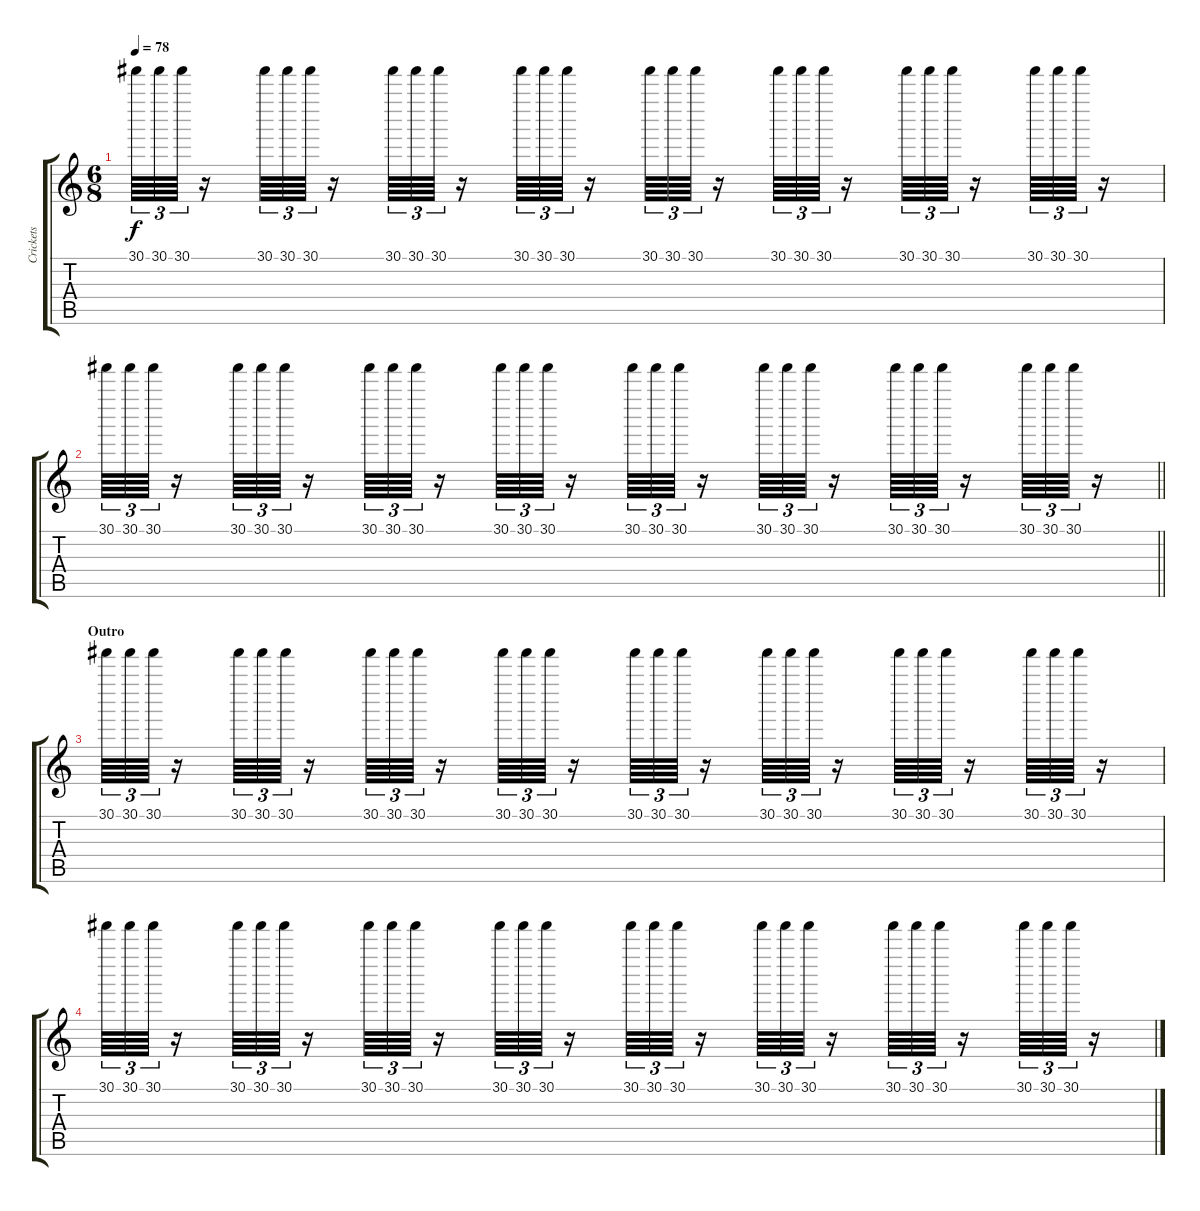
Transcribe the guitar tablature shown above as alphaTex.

\track ("Crickets" "Crickets") {instrument pad5bowed}
\staff {score tabs}
\tuning (C6 B3 Gb3 D3 A2 E2) {hide}
\ts (6 8)
\tempo 78
\clef g2
\ks c
30.1.64{tu (3 2) dy f} 30.1.64{tu (3 2)} 30.1.64{tu (3 2)} r.16 30.1.64{tu (3 2)} 30.1.64{tu (3 2)} 30.1.64{tu (3 2)} r.16 30.1.64{tu (3 2)} 30.1.64{tu (3 2)} 30.1.64{tu (3 2)} r.16 30.1.64{tu (3 2)} 30.1.64{tu (3 2)} 30.1.64{tu (3 2)} r.16 30.1.64{tu (3 2)} 30.1.64{tu (3 2)} 30.1.64{tu (3 2)} r.16 30.1.64{tu (3 2)} 30.1.64{tu (3 2)} 30.1.64{tu (3 2)} r.16 30.1.64{tu (3 2)} 30.1.64{tu (3 2)} 30.1.64{tu (3 2)} r.16 30.1.64{tu (3 2)} 30.1.64{tu (3 2)} 30.1.64{tu (3 2)} r.16 |
\barLineRight lightlight
30.1.64{tu (3 2)} 30.1.64{tu (3 2)} 30.1.64{tu (3 2)} r.16 30.1.64{tu (3 2)} 30.1.64{tu (3 2)} 30.1.64{tu (3 2)} r.16 30.1.64{tu (3 2)} 30.1.64{tu (3 2)} 30.1.64{tu (3 2)} r.16 30.1.64{tu (3 2)} 30.1.64{tu (3 2)} 30.1.64{tu (3 2)} r.16 30.1.64{tu (3 2)} 30.1.64{tu (3 2)} 30.1.64{tu (3 2)} r.16 30.1.64{tu (3 2)} 30.1.64{tu (3 2)} 30.1.64{tu (3 2)} r.16 30.1.64{tu (3 2)} 30.1.64{tu (3 2)} 30.1.64{tu (3 2)} r.16 30.1.64{tu (3 2)} 30.1.64{tu (3 2)} 30.1.64{tu (3 2)} r.16 |
\section ("" "Outro")
30.1.64{tu (3 2)} 30.1.64{tu (3 2)} 30.1.64{tu (3 2)} r.16 30.1.64{tu (3 2)} 30.1.64{tu (3 2)} 30.1.64{tu (3 2)} r.16 30.1.64{tu (3 2)} 30.1.64{tu (3 2)} 30.1.64{tu (3 2)} r.16 30.1.64{tu (3 2)} 30.1.64{tu (3 2)} 30.1.64{tu (3 2)} r.16 30.1.64{tu (3 2)} 30.1.64{tu (3 2)} 30.1.64{tu (3 2)} r.16 30.1.64{tu (3 2)} 30.1.64{tu (3 2)} 30.1.64{tu (3 2)} r.16 30.1.64{tu (3 2)} 30.1.64{tu (3 2)} 30.1.64{tu (3 2)} r.16 30.1.64{tu (3 2)} 30.1.64{tu (3 2)} 30.1.64{tu (3 2)} r.16 |
30.1.64{tu (3 2)} 30.1.64{tu (3 2)} 30.1.64{tu (3 2)} r.16 30.1.64{tu (3 2)} 30.1.64{tu (3 2)} 30.1.64{tu (3 2)} r.16 30.1.64{tu (3 2)} 30.1.64{tu (3 2)} 30.1.64{tu (3 2)} r.16 30.1.64{tu (3 2)} 30.1.64{tu (3 2)} 30.1.64{tu (3 2)} r.16 30.1.64{tu (3 2)} 30.1.64{tu (3 2)} 30.1.64{tu (3 2)} r.16 30.1.64{tu (3 2)} 30.1.64{tu (3 2)} 30.1.64{tu (3 2)} r.16 30.1.64{tu (3 2)} 30.1.64{tu (3 2)} 30.1.64{tu (3 2)} r.16 30.1.64{tu (3 2)} 30.1.64{tu (3 2)} 30.1.64{tu (3 2)} r.16
